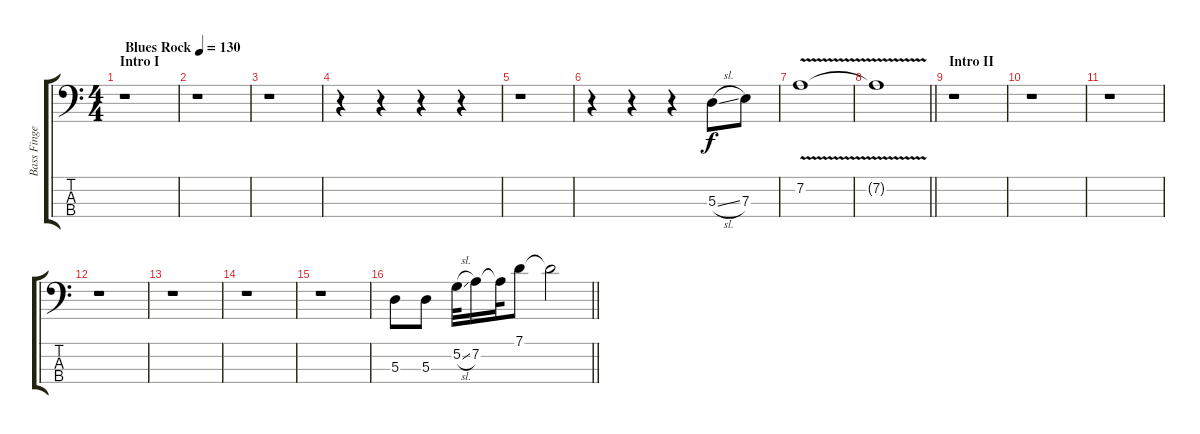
\track ("Bass Finger" "Bass Finge") {instrument electricbassfinger}
\staff {score tabs}
\tuning (G2 D2 A1 E1) {hide}
\ts (4 4)
\section ("" "Intro I")
\tempo (130 "Blues Rock")
\clef f4
\ks c
r.1{dy f instrument electricbassfinger} |
r.1 |
r.1 |
r.4 r.4 r.4 r.4 |
r.1 |
r.4 r.4 r.4 5.3{sl}.8 7.3.8 |
7.2{v}.1 |
\barLineRight lightlight
7.2{t}.1 |
\section ("" "Intro II")
r.1 |
r.1 |
r.1 |
r.1 |
r.1 |
r.1 |
r.1 |
\barLineRight lightlight
5.3.8 5.3.8 5.2{sl}.32 7.2.16 7.2{t}.32 7.1.8 7.1{t}.2
